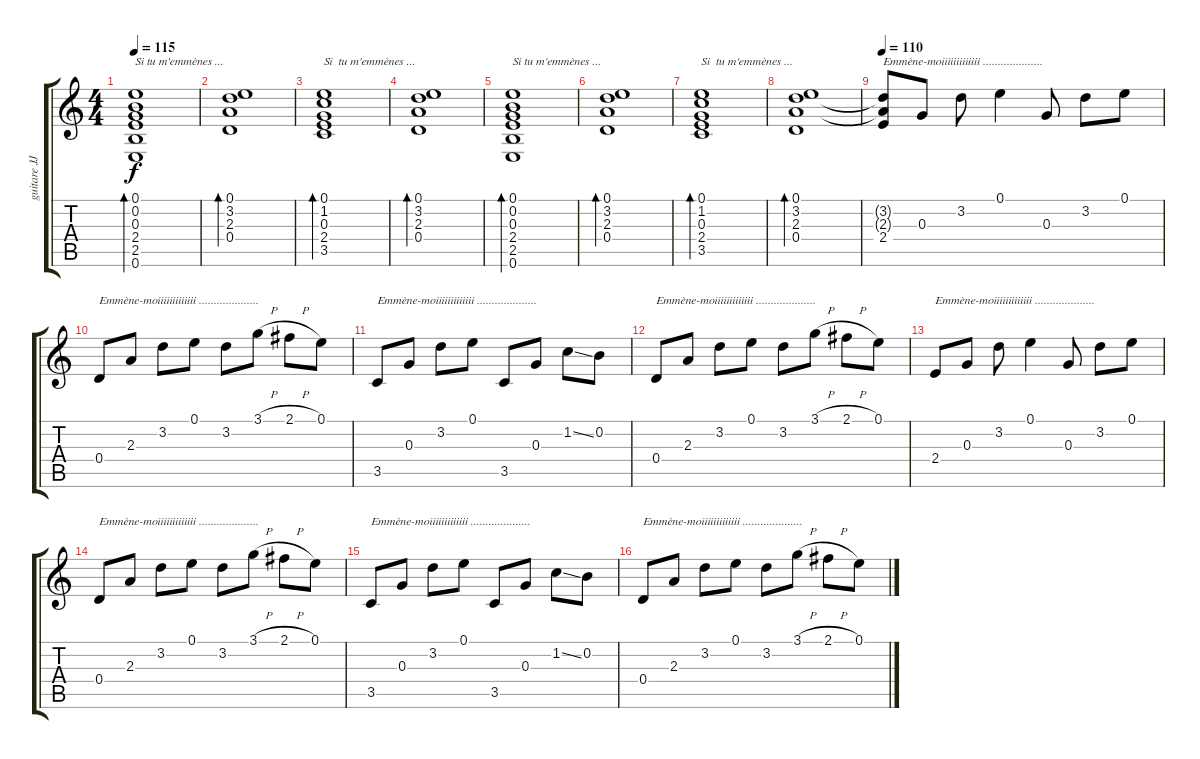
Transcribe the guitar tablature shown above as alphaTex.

\track ("guitare JJG" "guitare JJ") {instrument acousticguitarsteel}
\staff {score tabs}
\tuning (E4 B3 G3 D3 A2 E2) {hide}
\ts (4 4)
\tempo 115
\clef g2
\ks c
(0.1 0.2 0.3 2.4 2.5 0.6).1{bd 30 txt "Si tu m'emmènes ..." dy f} |
(0.1 3.2 2.3 0.4).1{bd 30} |
(0.1 1.2 0.3 2.4 3.5).1{bd 30 txt "Si  tu m'emmènes ..."} |
(0.1 3.2 2.3 0.4).1{bd 30} |
(0.1 0.2 0.3 2.4 2.5 0.6).1{bd 30 txt "Si tu m'emmènes ..."} |
(0.1 3.2 2.3 0.4).1{bd 30} |
(0.1 1.2 0.3 2.4 3.5).1{bd 30 txt "Si  tu m'emmènes ..."} |
(0.1 3.2 2.3 0.4).1{bd 30} |
\tempo 110
(3.2{t} 2.3{t} 2.4).8{txt "Emmène-moiiiiiiiiiiiii ...................."} 0.3.8 3.2.8 0.1.4 0.3.8 3.2.8 0.1.8 |
0.4.8{txt "Emmène-moiiiiiiiiiiiii ...................."} 2.3.8 3.2.8 0.1.8 3.2.8 3.1{h}.8 2.1{h}.8 0.1.8 |
3.5.8{txt "Emmène-moiiiiiiiiiiiii ...................."} 0.3.8 3.2.8 0.1.8 3.5.8 0.3.8 1.2{ss}.8 0.2.8 |
0.4.8{txt "Emmène-moiiiiiiiiiiiii ...................."} 2.3.8 3.2.8 0.1.8 3.2.8 3.1{h}.8 2.1{h}.8 0.1.8 |
2.4.8{txt "Emmène-moiiiiiiiiiiiii ...................."} 0.3.8 3.2.8 0.1.4 0.3.8 3.2.8 0.1.8 |
0.4.8{txt "Emmène-moiiiiiiiiiiiii ...................."} 2.3.8 3.2.8 0.1.8 3.2.8 3.1{h}.8 2.1{h}.8 0.1.8 |
3.5.8{txt "Emmène-moiiiiiiiiiiiii ...................."} 0.3.8 3.2.8 0.1.8 3.5.8 0.3.8 1.2{ss}.8 0.2.8 |
0.4.8{txt "Emmène-moiiiiiiiiiiiii ...................."} 2.3.8 3.2.8 0.1.8 3.2.8 3.1{h}.8 2.1{h}.8 0.1.8
